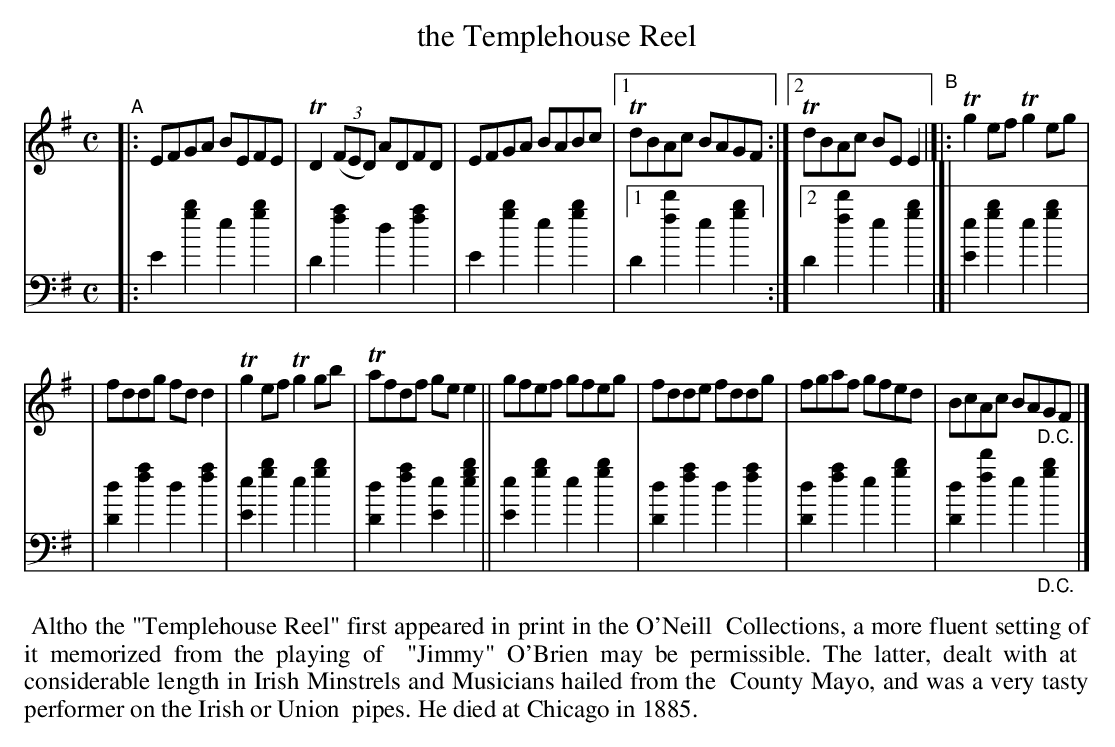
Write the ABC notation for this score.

X:1
T: the Templehouse Reel
M: C
L: 1/8
K: G
V:1 staves=2
"^A"\
|: EFGA BEFE | TD2 (3(FED) ADFD | EFGA BABc |1 TdBAc BAGF :|2 TdBAc BEE2 "^B"|]|: Tg2ef Tg2eg |
|  fddg fdd2 | Tg2ef Tg2gb | Tafdf gee2 || gfef gfeg | fdde fddg | fgaf gfed | BcAc BA"_D.C."GF |]
V: 2 clef=bass missld=d
|: E2[b2g2] e2[b2g2] | D2[f2a2] d2[f2a2] | E2[b2g2] e2[b2g2] \
|[1 D2[f2d'2] e2[g2b2] :|[2 D2[f2d'2] e2[g2b2] |]| [E2e2][g2b2] e2[g2b2] |
|  [D2d2][f2a2] d2[f2a2] | [E2e2][g2b2] e2[g2b2] | [D2d2][f2a2] [E2e2][e2g2b2] \
|| [E2e2][g2b2] e2[g2b2] | [D2d2][f2a2] d2[f2a2] | [D2d2][f2a2] e2[g2b2] | [d2D2][f2d'2] e2"_D.C."[g2b2] |]
